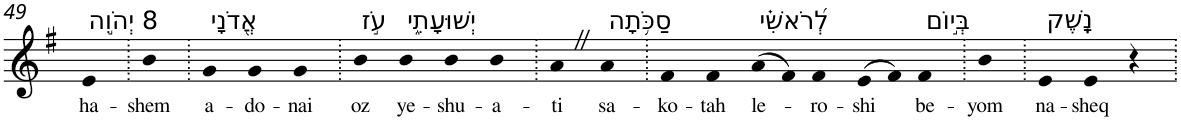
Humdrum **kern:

**kern	**text
*part1	*part1
*staff1	*staff1
*I"Piano	*
*I'Pno	*
!!LO:PB:g=z
*clefG2	*
*k[f#]	*
*G:	*
=49	=49
!LO:TX:a:t=8 יְהֹוִ֣ה	!
!	!LO:LY:b
4e	ha-
=50.	=50.
!	!LO:LY:b
4b	-shem
=51.	=51.
!LO:TX:a:t=אֲ֭דֹנָי	!
!	!LO:LY:b
4g	a-
!	!LO:LY:b
4g	-do-
!	!LO:LY:b
4g	-nai
=52.	=52.
!LO:TX:a:t=עֹ֣ז	!
!	!LO:LY:b
4b	oz
!LO:TX:a:t=יְשׁוּעָתִ֑י	!
!	!LO:LY:b
4b	ye-
!	!LO:LY:b
4b	-shu-
!	!LO:LY:b
4b	-a-
=53.	=53.
!	!LO:LY:b
4aZ	-ti
!LO:TX:a:t=סַכֹּ֥תָה	!
!	!LO:LY:b
4a	sa-
=54.	=54.
!	!LO:LY:b
4f#	-ko-
!	!LO:LY:b
4f#	-tah
!LO:TX:a:t=לְ֝רֹאשִׁ֗י	!
!	!LO:LY:b
(>8a	le-
8f#)	.
!	!LO:LY:b
4f#	-ro-
!	!LO:LY:b
(>8e	-shi
8f#)	.
!LO:TX:a:t=בְּי֣וֹם	!
!	!LO:LY:b
4f#	be-
=55.	=55.
!	!LO:LY:b
4b	-yom
=56.	=56.
!LO:TX:a:t=נָֽשֶׁק	!
!	!LO:LY:b
4e	na-
!	!LO:LY:b
4e	-sheq
4r	.
=.	=.
*-	*-
